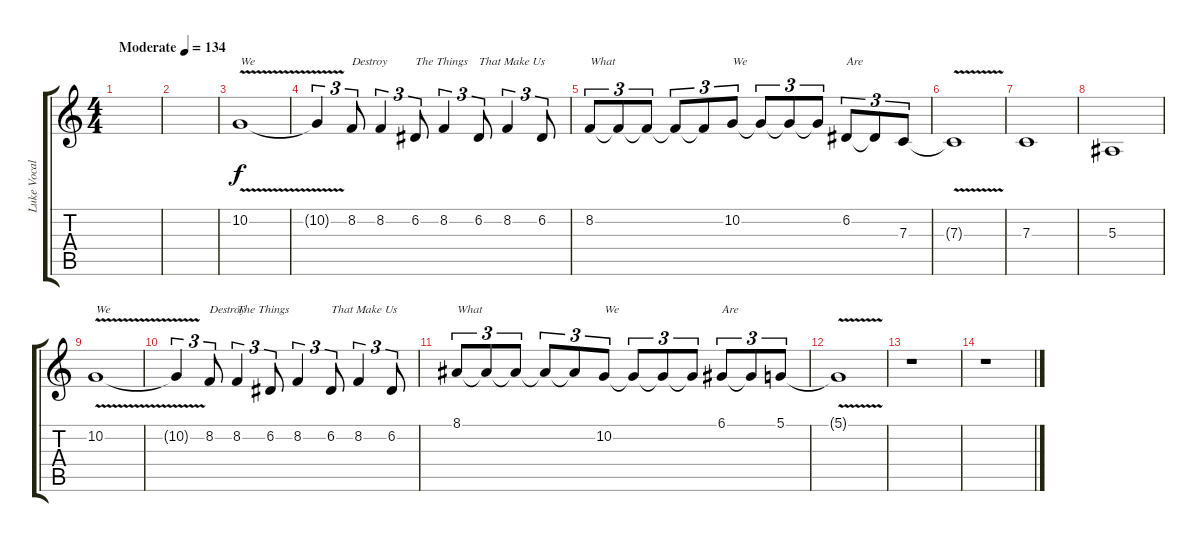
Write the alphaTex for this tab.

\track ("Luke Vocals" "Luke Vocal") {instrument clarinet}
\staff {score tabs}
\tuning (D4 A3 F3 C3 G2 C2) {hide}
\ts (4 4)
\tempo (134 "Moderate")
\clef g2
\ks c
|
|
10.2{v}.1{txt "We"} |
10.2{t}.4{tu (3 2)} 8.2.8{tu (3 2) txt "Destroy"} 8.2.4{tu (3 2)} 6.2.8{tu (3 2) txt "The Things"} 8.2.4{tu (3 2)} 6.2.8{tu (3 2) txt "That Make Us"} 8.2.4{tu (3 2)} 6.2.8{tu (3 2)} |
8.2.8{tu (3 2) txt "What"} 8.2{t}.8{tu (3 2)} 8.2{t}.8{tu (3 2)} 8.2{t}.8{tu (3 2)} 8.2{t}.8{tu (3 2)} 10.2.8{tu (3 2) txt "We"} 10.2{t}.8{tu (3 2)} 10.2{t}.8{tu (3 2)} 10.2{t}.8{tu (3 2)} 6.2.8{tu (3 2) txt "Are"} 6.2{t}.8{tu (3 2)} 7.3.8{tu (3 2)} |
7.3{v t}.1 |
7.3.1 |
5.3.1 |
10.2{v}.1{txt "We"} |
10.2{t}.4{tu (3 2)} 8.2.8{tu (3 2) txt "Destroy"} 8.2.4{tu (3 2) txt "The Things"} 6.2.8{tu (3 2)} 8.2.4{tu (3 2)} 6.2.8{tu (3 2) txt "That Make Us"} 8.2.4{tu (3 2)} 6.2.8{tu (3 2)} |
8.1.8{tu (3 2) txt "What"} 8.1{t}.8{tu (3 2)} 8.1{t}.8{tu (3 2)} 8.1{t}.8{tu (3 2)} 8.1{t}.8{tu (3 2)} 10.2.8{tu (3 2) txt "We"} 10.2{t}.8{tu (3 2)} 10.2{t}.8{tu (3 2)} 10.2{t}.8{tu (3 2)} 6.1.8{tu (3 2) txt "Are"} 6.1{t}.8{tu (3 2)} 5.1.8{tu (3 2)} |
5.1{v t}.1 |
r.1 |
r.1
